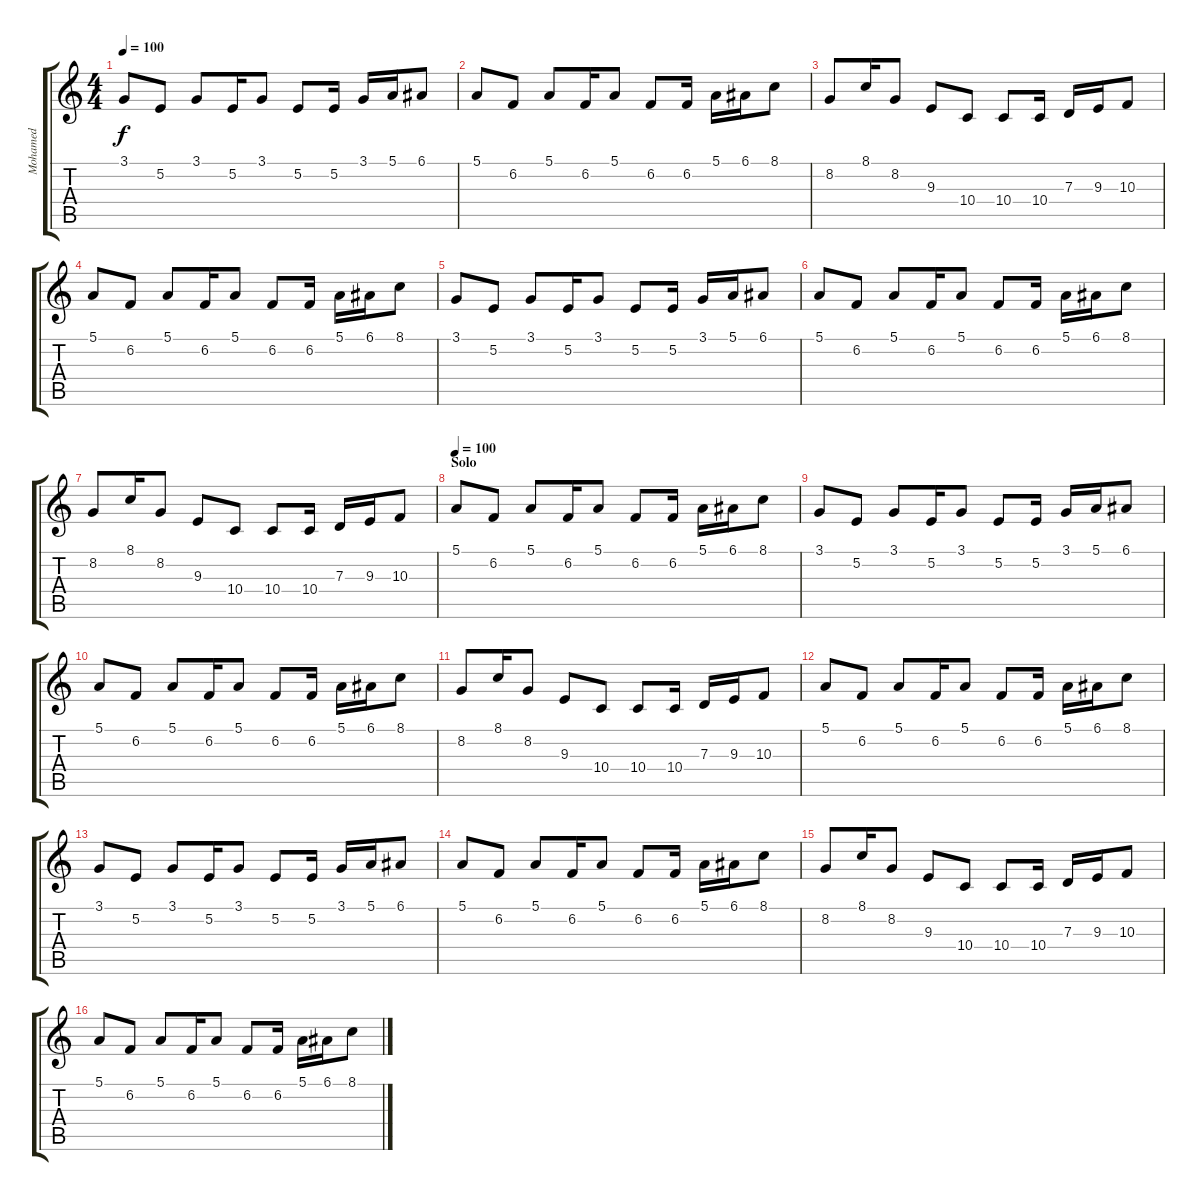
\track ("Mohamed" "Mohamed") {instrument violin}
\staff {score tabs}
\tuning (E4 B3 G3 D3 A2 E2) {hide}
\ts (4 4)
\tempo 100
\clef g2
\ks c
3.1.8{dy f} 5.2.8 3.1.8 5.2.16 3.1.8 5.2.8 5.2.16 3.1.16 5.1.16 6.1.8 |
5.1.8 6.2.8 5.1.8 6.2.16 5.1.8 6.2.8 6.2.16 5.1.16 6.1.16 8.1.8 |
8.2.8 8.1.16 8.2.8 9.3.8 10.4.8 10.4.8 10.4.16 7.3.16 9.3.16 10.3.8 |
5.1.8 6.2.8 5.1.8 6.2.16 5.1.8 6.2.8 6.2.16 5.1.16 6.1.16 8.1.8 |
3.1.8 5.2.8 3.1.8 5.2.16 3.1.8 5.2.8 5.2.16 3.1.16 5.1.16 6.1.8 |
5.1.8 6.2.8 5.1.8 6.2.16 5.1.8 6.2.8 6.2.16 5.1.16 6.1.16 8.1.8 |
8.2.8 8.1.16 8.2.8 9.3.8 10.4.8 10.4.8 10.4.16 7.3.16 9.3.16 10.3.8 |
\section ("" "Solo")
\tempo 100
5.1.8 6.2.8 5.1.8 6.2.16 5.1.8 6.2.8 6.2.16 5.1.16 6.1.16 8.1.8 |
3.1.8 5.2.8 3.1.8 5.2.16 3.1.8 5.2.8 5.2.16 3.1.16 5.1.16 6.1.8 |
5.1.8 6.2.8 5.1.8 6.2.16 5.1.8 6.2.8 6.2.16 5.1.16 6.1.16 8.1.8 |
8.2.8 8.1.16 8.2.8 9.3.8 10.4.8 10.4.8 10.4.16 7.3.16 9.3.16 10.3.8 |
5.1.8 6.2.8 5.1.8 6.2.16 5.1.8 6.2.8 6.2.16 5.1.16 6.1.16 8.1.8 |
3.1.8 5.2.8 3.1.8 5.2.16 3.1.8 5.2.8 5.2.16 3.1.16 5.1.16 6.1.8 |
5.1.8 6.2.8 5.1.8 6.2.16 5.1.8 6.2.8 6.2.16 5.1.16 6.1.16 8.1.8 |
8.2.8 8.1.16 8.2.8 9.3.8 10.4.8 10.4.8 10.4.16 7.3.16 9.3.16 10.3.8 |
5.1.8 6.2.8 5.1.8 6.2.16 5.1.8 6.2.8 6.2.16 5.1.16 6.1.16 8.1.8
